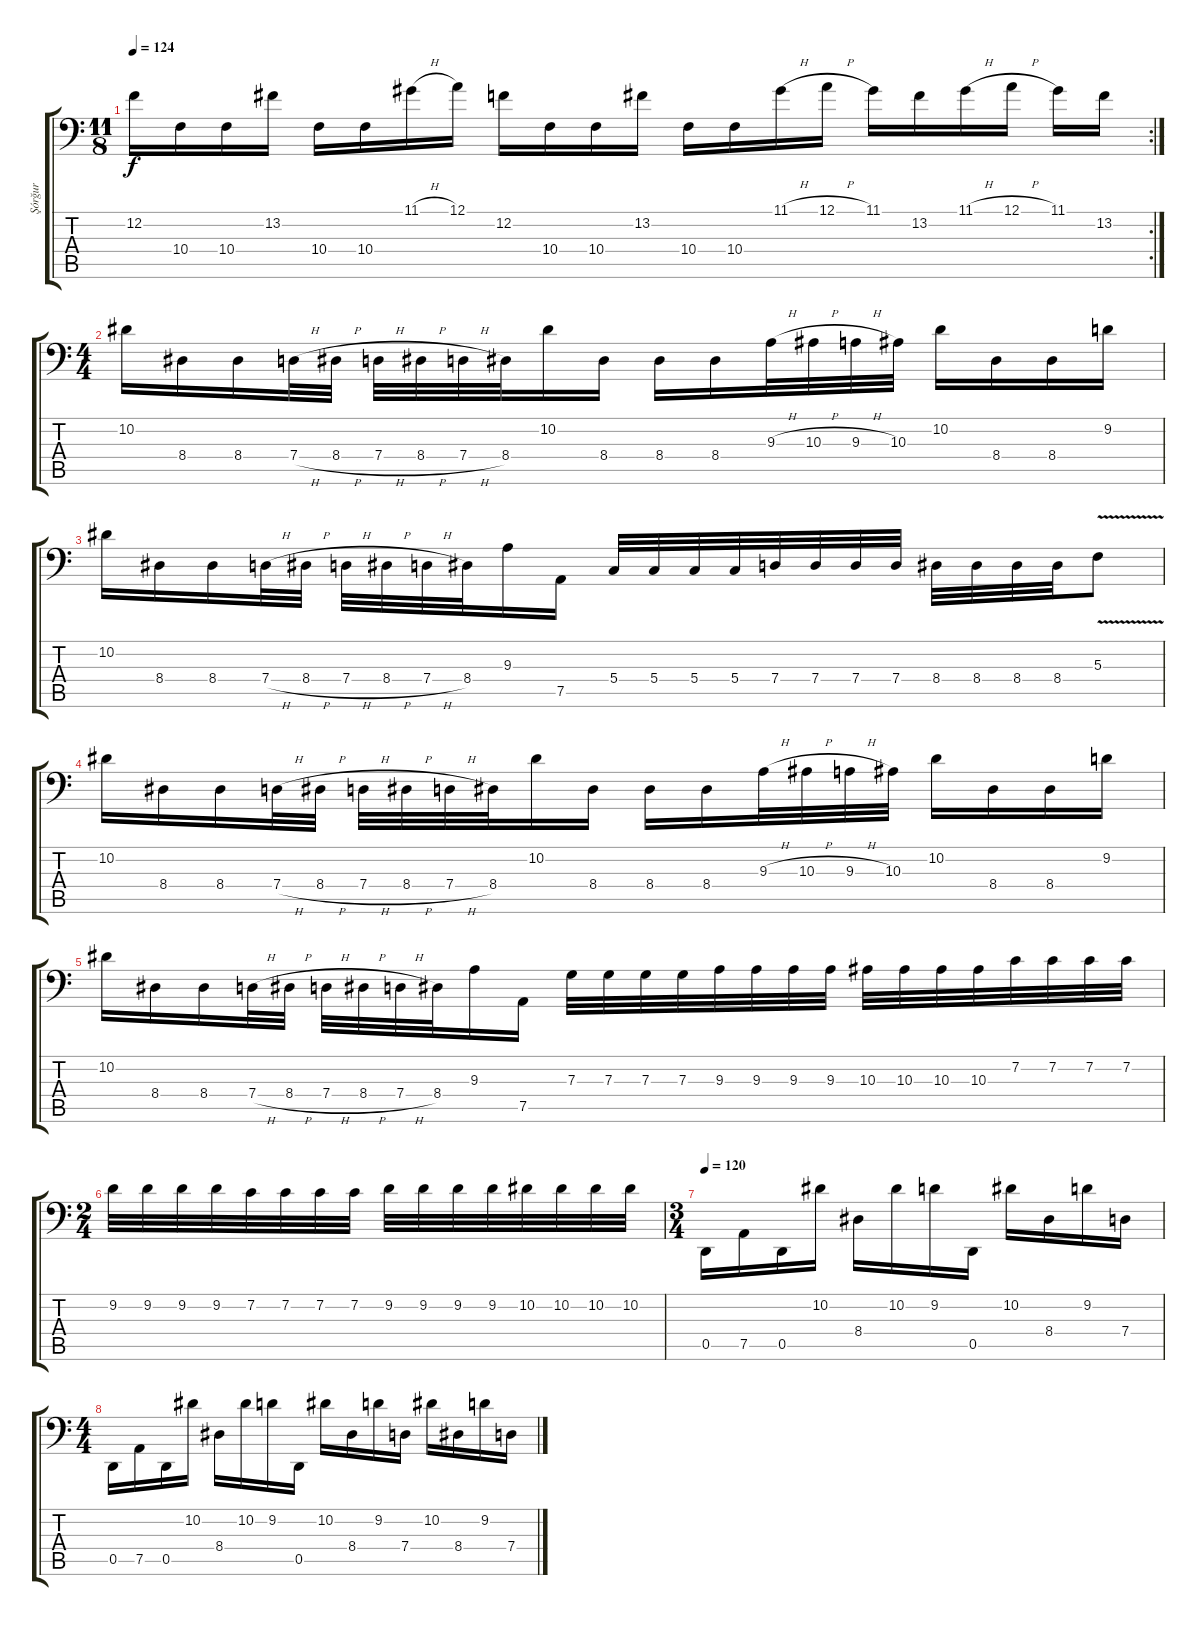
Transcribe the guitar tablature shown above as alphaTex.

\track ("Şórğur" "Şórğur") {instrument distortionguitar}
\staff {score tabs}
\tuning (A2 F2 C2 G1 D1 A0) {hide}
\rc 2
\ts (11 8)
\tempo 124
\clef f4
\ks c
12.2.16{dy f} 10.4.16 10.4.16 13.2.16 10.4.16 10.4.16 11.1{h}.16 12.1.16 12.2.16 10.4.16 10.4.16 13.2.16 10.4.16 10.4.16 11.1{h}.16 12.1{h}.16 11.1.16 13.2.16 11.1{h}.16 12.1{h}.16 11.1.16 13.2.16 |
\ts (4 4)
10.2.16 8.4.16 8.4.16 7.4{h}.32 8.4{h}.32 7.4{h}.32 8.4{h}.32 7.4{h}.32 8.4.32 10.2.16 8.4.16 8.4.16 8.4.16 9.3{h}.32 10.3{h}.32 9.3{h}.32 10.3.32 10.2.16 8.4.16 8.4.16 9.2.16 |
10.2.16 8.4.16 8.4.16 7.4{h}.32 8.4{h}.32 7.4{h}.32 8.4{h}.32 7.4{h}.32 8.4.32 9.3.16 7.5.16 5.4.32 5.4.32 5.4.32 5.4.32 7.4.32 7.4.32 7.4.32 7.4.32 8.4.32 8.4.32 8.4.32 8.4.32 5.3{v}.8 |
10.2.16 8.4.16 8.4.16 7.4{h}.32 8.4{h}.32 7.4{h}.32 8.4{h}.32 7.4{h}.32 8.4.32 10.2.16 8.4.16 8.4.16 8.4.16 9.3{h}.32 10.3{h}.32 9.3{h}.32 10.3.32 10.2.16 8.4.16 8.4.16 9.2.16 |
10.2.16 8.4.16 8.4.16 7.4{h}.32 8.4{h}.32 7.4{h}.32 8.4{h}.32 7.4{h}.32 8.4.32 9.3.16 7.5.16 7.3.32 7.3.32 7.3.32 7.3.32 9.3.32 9.3.32 9.3.32 9.3.32 10.3.32 10.3.32 10.3.32 10.3.32 7.2.32 7.2.32 7.2.32 7.2.32 |
\ts (2 4)
9.2.32 9.2.32 9.2.32 9.2.32 7.2.32 7.2.32 7.2.32 7.2.32 9.2.32 9.2.32 9.2.32 9.2.32 10.2.32 10.2.32 10.2.32 10.2.32 |
\ts (3 4)
\tempo 120
0.5.16 7.5.16 0.5.16 10.2.16 8.4.16 10.2.16 9.2.16 0.5.16 10.2.16 8.4.16 9.2.16 7.4.16 |
\ts (4 4)
0.5.16 7.5.16 0.5.16 10.2.16 8.4.16 10.2.16 9.2.16 0.5.16 10.2.16 8.4.16 9.2.16 7.4.16 10.2.16 8.4.16 9.2.16 7.4.16
